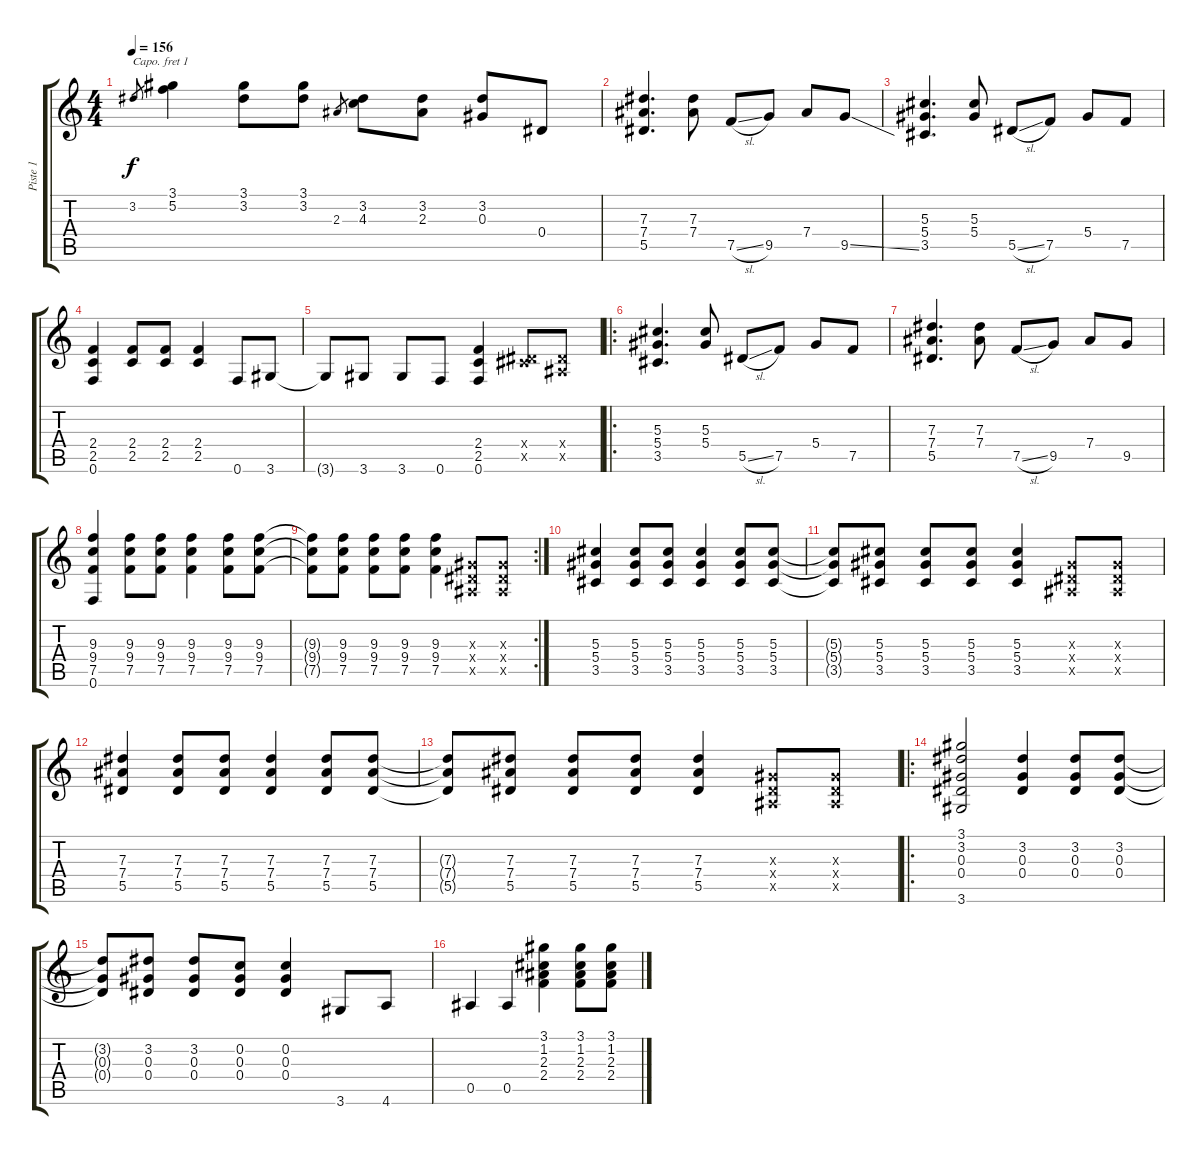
\track ("Piste 1" "Piste 1") {instrument acousticguitarsteel}
\staff {score tabs}
\capo 1
\tuning (E4 B3 G3 D3 A2 E2) {hide}
\ts (4 4)
\tempo 156
\clef g2
\ks c
3.2.8{gr dy f} (3.1 5.2).4 (3.1 3.2).8 (3.1 3.2).8 2.3.8{gr} (3.2 4.3).8 (3.2 2.3).8 (3.2 0.3).8 0.4.8 |
(7.3 7.4 5.5).4{d} (7.3 7.4).8 7.5{sl}.8 9.5.8 7.4.8 9.5{ss}.8 |
(5.3 5.4 3.5).4{d} (5.3 5.4).8 5.5{sl}.8 7.5.8 5.4.8 7.5.8 |
(2.4 2.5 0.6).4 (2.4 2.5).8 (2.4 2.5).8 (2.4 2.5).4 0.6.8 3.6.8 |
3.6{t}.8 3.6.8 3.6.8 0.6.8 (2.4 2.5 0.6).4 (0.4{x} 3.5{x}).8 (0.4{x} 0.5{x}).8 |
\ro
(5.3 5.4 3.5).4{d} (5.3 5.4).8 5.5{sl}.8 7.5.8 5.4.8 7.5.8 |
(7.3 7.4 5.5).4{d} (7.3 7.4).8 7.5{sl}.8 9.5.8 7.4.8 9.5.8 |
(9.3 9.4 7.5 0.6).4 (9.3 9.4 7.5).8 (9.3 9.4 7.5).8 (9.3 9.4 7.5).4 (9.3 9.4 7.5).8 (9.3 9.4 7.5).8 |
\rc 2
(9.3{t} 9.4{t} 7.5{t}).8 (9.3 9.4 7.5).8 (9.3 9.4 7.5).8 (9.3 9.4 7.5).8 (9.3 9.4 7.5).4 (0.3{x} 0.4{x} 0.5{x}).8 (0.3{x} 0.4{x} 0.5{x}).8 |
(5.3 5.4 3.5).4 (5.3 5.4 3.5).8 (5.3 5.4 3.5).8 (5.3 5.4 3.5).4 (5.3 5.4 3.5).8 (5.3 5.4 3.5).8 |
(5.3{t} 5.4{t} 3.5{t}).8 (5.3 5.4 3.5).8 (5.3 5.4 3.5).8 (5.3 5.4 3.5).8 (5.3 5.4 3.5).4 (0.3{x} 0.4{x} 0.5{x}).8 (0.3{x} 0.4{x} 0.5{x}).8 |
(7.3 7.4 5.5).4 (7.3 7.4 5.5).8 (7.3 7.4 5.5).8 (7.3 7.4 5.5).4 (7.3 7.4 5.5).8 (7.3 7.4 5.5).8 |
(7.3{t} 7.4{t} 5.5{t}).8 (7.3 7.4 5.5).8 (7.3 7.4 5.5).8 (7.3 7.4 5.5).8 (7.3 7.4 5.5).4 (0.3{x} 0.4{x} 0.5{x}).8 (0.3{x} 0.4{x} 0.5{x}).8 |
\ro
(3.1 3.2 0.3 0.4 3.6).2 (3.2 0.3 0.4).4 (3.2 0.3 0.4).8 (3.2 0.3 0.4).8 |
(3.2{t} 0.3{t} 0.4{t}).8 (3.2 0.3 0.4).8 (3.2 0.3 0.4).8 (0.2 0.3 0.4).8 (0.2 0.3 0.4).4 3.6.8 4.6.8 |
0.5.4 0.5.4 (3.1 1.2 2.3 2.4).4 (3.1 1.2 2.3 2.4).8 (3.1 1.2 2.3 2.4).8
